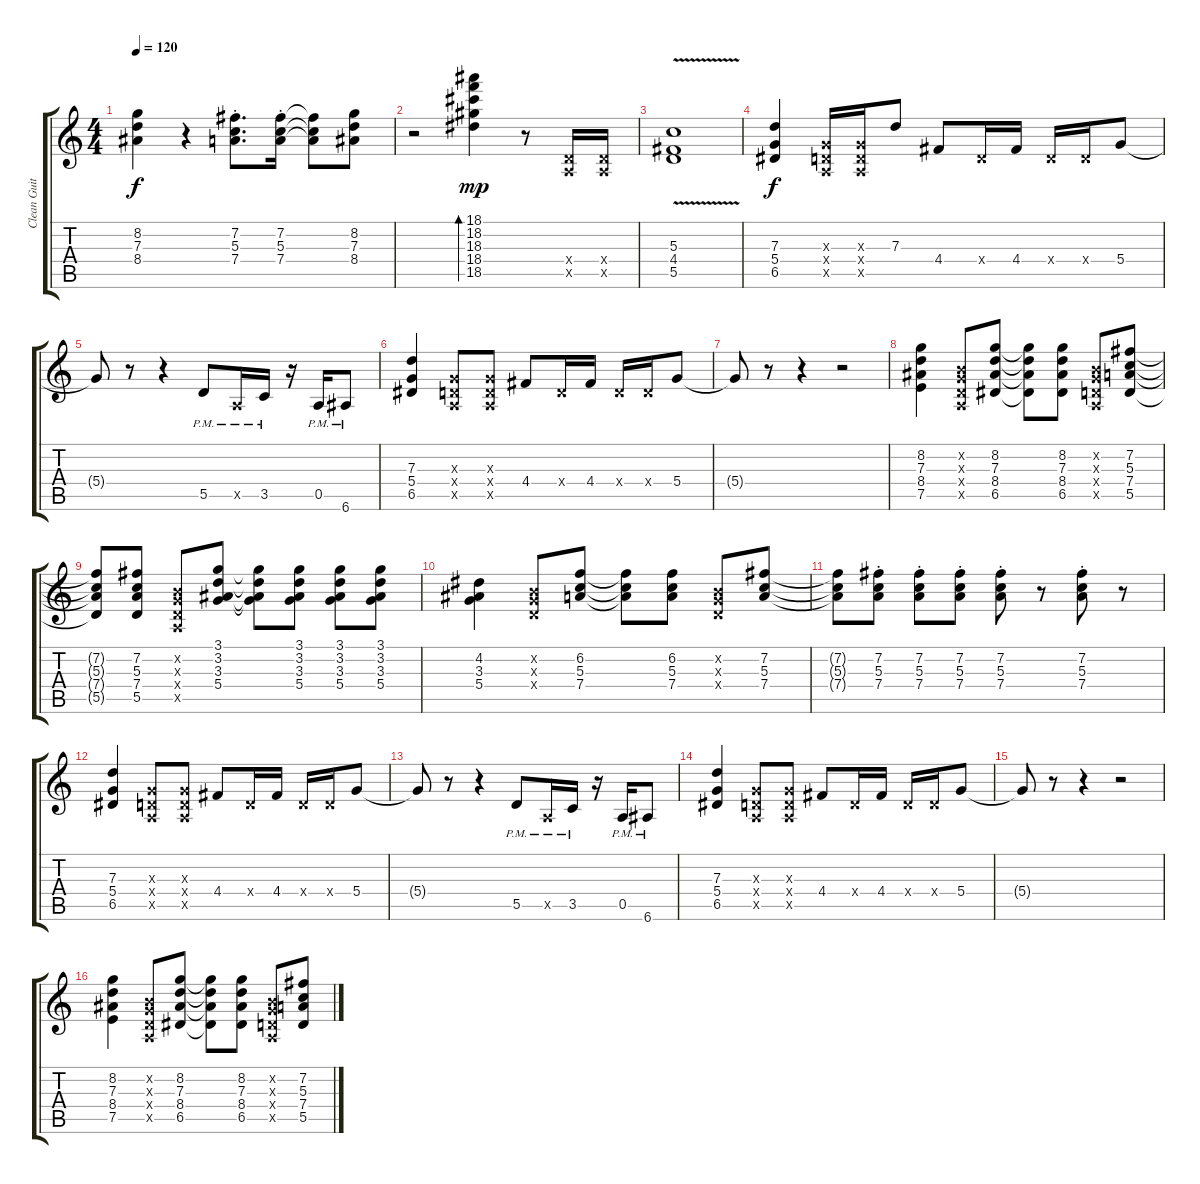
\track ("Clean Guitar" "Clean Guit") {instrument electricguitarclean}
\staff {score tabs}
\tuning (E4 B3 G3 D3 A2 E2) {hide}
\ts (4 4)
\tempo 120
\clef g2
\ks c
(8.2 7.3 8.4).4{dy f} r.4 (7.2{st} 5.3{st} 7.4{st}).8{d} (7.2{st} 5.3{st} 7.4{st}).16 (7.2{t} 5.3{t} 7.4{t}).8 (8.2 7.3 8.4).8 |
r.2 (18.1 18.2 18.3 18.4 18.5).4{bd 240 dy mp} r.8 (0.4{x} 0.5{x}).16 (0.4{x} 0.5{x}).16 |
(5.3{v} 4.4 5.5).1 |
(7.3 5.4 6.5).4{dy f} (0.3{x} 0.4{x} 0.5{x}).16 (0.3{x} 0.4{x} 0.5{x}).16 7.3.8 4.4.8 0.4{x}.16 4.4.16 0.4{x}.16 0.4{x}.16 5.4.8 |
5.4{t}.8 r.8 r.4 5.5{pm}.8 0.5{pm x}.16 3.5{pm}.16 r.16 0.5{pm}.16 6.6{pm}.8 |
(7.3 5.4 6.5).4 (0.3{x} 0.4{x} 0.5{x}).8 (0.3{x} 0.4{x} 0.5{x}).8 4.4.8 0.4{x}.16 4.4.16 0.4{x}.16 0.4{x}.16 5.4.8 |
5.4{t}.8 r.8 r.4 r.2 |
(8.2 7.3 8.4 7.5).4 (0.2{x} 0.3{x} 0.4{x} 0.5{x}).8 (8.2 7.3 8.4 6.5).8 (8.2{t} 7.3{t} 8.4{t} 6.5{t}).8 (8.2 7.3 8.4 6.5).8 (0.2{x} 0.3{x} 0.4{x} 0.5{x}).8 (7.2 5.3 7.4 5.5).8 |
(7.2{t} 5.3{t} 7.4{t} 5.5{t}).8 (7.2 5.3 7.4 5.5).8 (0.2{x} 0.3{x} 0.4{x} 0.5{x}).8 (3.1 3.2 3.3 5.4).8 (3.1{t} 3.2{t} 3.3{t} 5.4{t}).8 (3.1 3.2 3.3 5.4).8 (3.1 3.2 3.3 5.4).8 (3.1 3.2 3.3 5.4).8 |
(4.2 3.3 5.4).4 (0.2{x} 0.3{x} 0.4{x}).8 (6.2 5.3 7.4).8 (6.2{t} 5.3{t} 7.4{t}).8 (6.2 5.3 7.4).8 (0.2{x} 0.3{x} 0.4{x}).8 (7.2 5.3 7.4).8 |
(7.2{t} 5.3{t} 7.4{t}).8 (7.2{st} 5.3{st} 7.4{st}).8 (7.2{st} 5.3{st} 7.4{st}).8 (7.2{st} 5.3{st} 7.4{st}).8 (7.2{st} 5.3{st} 7.4{st}).8 r.8 (7.2{st} 5.3{st} 7.4{st}).8 r.8 |
(7.3 5.4 6.5).4 (0.3{x} 0.4{x} 0.5{x}).8 (0.3{x} 0.4{x} 0.5{x}).8 4.4.8 0.4{x}.16 4.4.16 0.4{x}.16 0.4{x}.16 5.4.8 |
5.4{t}.8 r.8 r.4 5.5{pm}.8 0.5{pm x}.16 3.5{pm}.16 r.16 0.5{pm}.16 6.6{pm}.8 |
(7.3 5.4 6.5).4 (0.3{x} 0.4{x} 0.5{x}).8 (0.3{x} 0.4{x} 0.5{x}).8 4.4.8 0.4{x}.16 4.4.16 0.4{x}.16 0.4{x}.16 5.4.8 |
5.4{t}.8 r.8 r.4 r.2 |
(8.2 7.3 8.4 7.5).4 (0.2{x} 0.3{x} 0.4{x} 0.5{x}).8 (8.2 7.3 8.4 6.5).8 (8.2{t} 7.3{t} 8.4{t} 6.5{t}).8 (8.2 7.3 8.4 6.5).8 (0.2{x} 0.3{x} 0.4{x} 0.5{x}).8 (7.2 5.3 7.4 5.5).8
